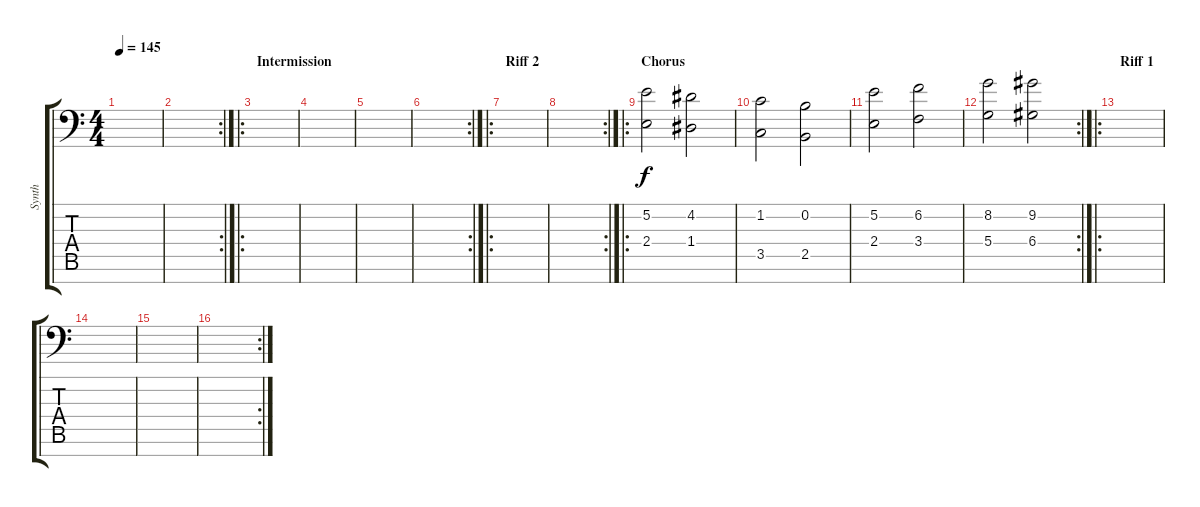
\track ("Synth" "Synth") {instrument choiraahs}
\staff {score tabs}
\tuning (B5 B3 G3 D3 A2 E2 C0) {hide}
\ts (4 4)
\tempo 145
\clef f4
\ks c
|
\rc 2
|
\ro
\section ("" "Intermission")
|
|
|
\rc 2
|
\ro
\section ("" "Riff 2")
|
\rc 2
|
\ro
\section ("" "Chorus")
(5.2 2.4).2 (4.2 1.4).2 |
(1.2 3.5).2 (0.2 2.5).2 |
(5.2 2.4).2 (6.2 3.4).2 |
\rc 2
(8.2 5.4).2 (9.2 6.4).2 |
\ro
\section ("" "Riff 1")
|
|
|
\rc 2
